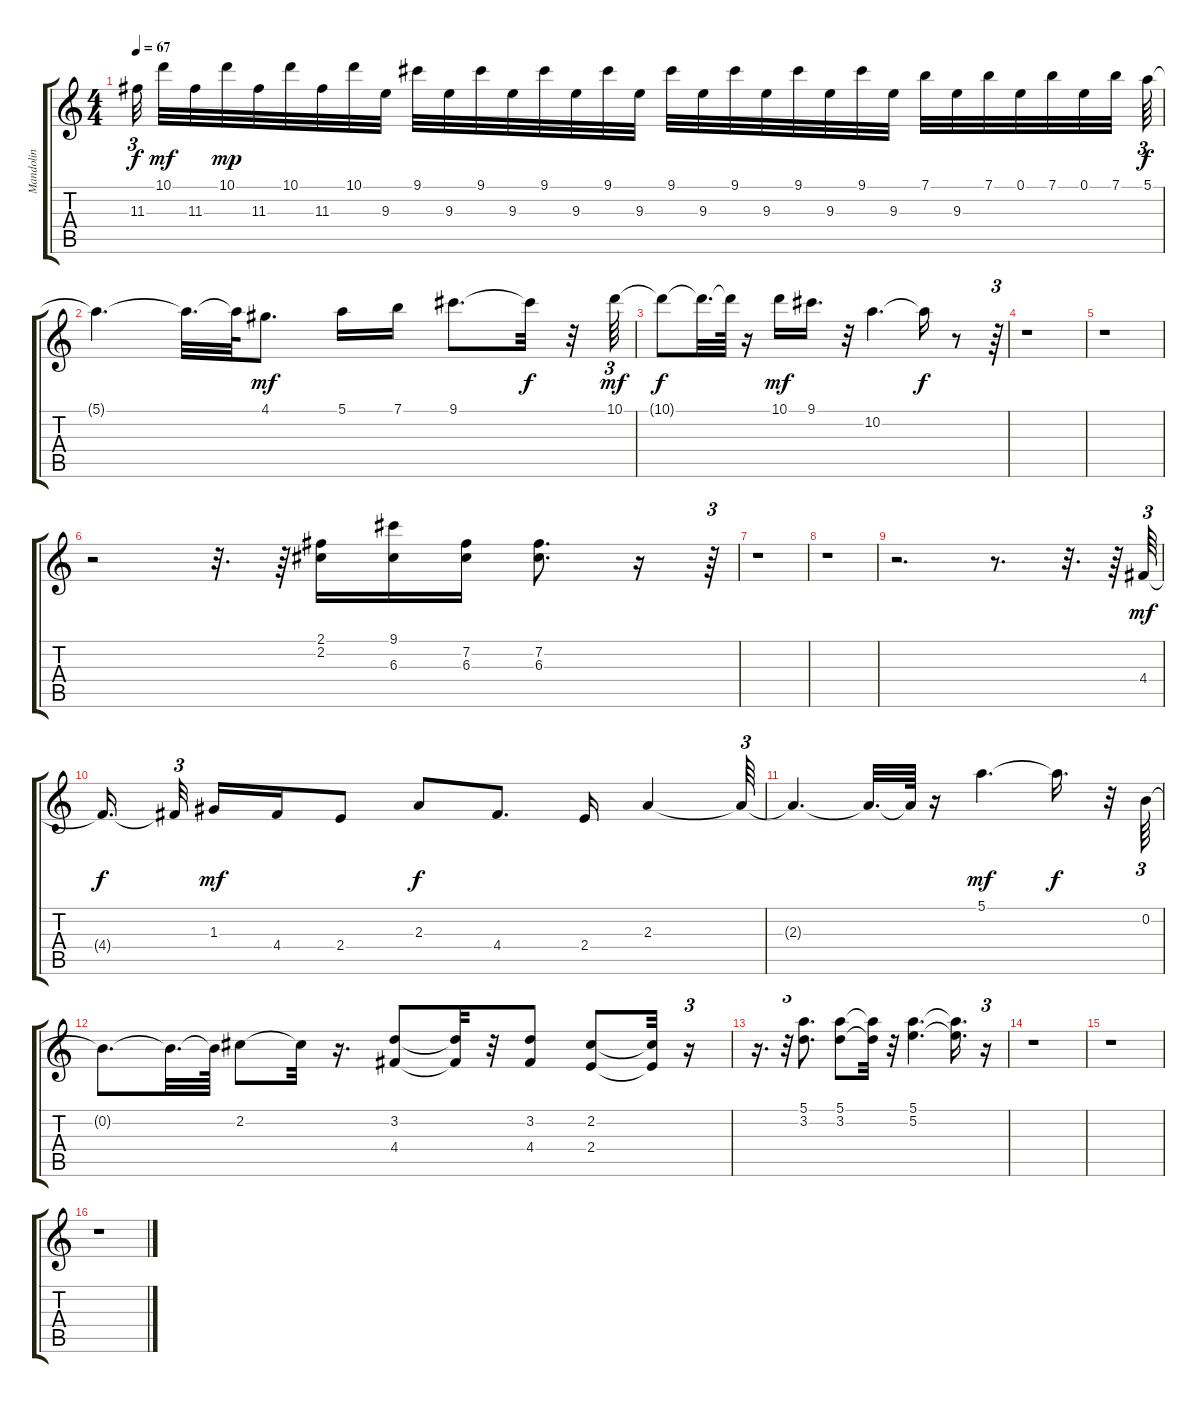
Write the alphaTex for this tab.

\track ("Mandolin" "Mandolin") {instrument acousticguitarsteel}
\staff {score tabs}
\tuning (E4 B3 G3 D3 A2 E2) {hide}
\ts (4 4)
\tempo 67
\clef g2
\ks c
11.3{t}.32{tu (3 2) dy f} 10.1.32{dy mf} 11.3.32 10.1.32{dy mp} 11.3.32 10.1.32 11.3.32 10.1.32 9.3.32 9.1.32 9.3.32 9.1.32 9.3.32 9.1.32 9.3.32 9.1.32 9.3.32 9.1.32 9.3.32 9.1.32 9.3.32 9.1.32 9.3.32 9.1.32 9.3.32 7.1.32 9.3.32 7.1.32 0.1.32 7.1.32 0.1.32 7.1.32 5.1.64{tu (3 2) dy f} |
5.1{t}.4{d} 5.1{t}.32{d} 5.1{t}.64 4.1.8{d dy mf} 5.1.16 7.1.16 9.1.8{d} 9.1{t}.32{dy f} r.32 10.1.64{tu (3 2) dy mf} |
10.1{t}.8{dy f} 10.1{t}.32{d} 10.1{t}.64 r.16 10.1.16{dy mf} 9.1.16{d} r.32 10.2.4{d} 10.2{t}.16{dy f} r.8 r.64{tu (3 2)} |
r.1 |
r.1 |
r.2 r.32{d} r.64 (2.1 2.2).16 (9.1 6.3).16 (7.2 6.3).16 (7.2 6.3).8{d} r.16 r.64{tu (3 2)} |
r.1 |
r.1 |
r.2{d} r.8{d} r.32{d} r.64 4.4.64{tu (3 2) dy mf} |
4.4{t}.16{d dy f} 4.4{t}.32{tu (3 2)} 1.3.16{dy mf} 4.4.16 2.4.8 2.3.8{dy f} 4.4.8{d} 2.4.16 2.3.4 2.3{t}.64{tu (3 2)} |
2.3{t}.4{d} 2.3{t}.32{d} 2.3{t}.64 r.16 5.1.4{d dy mf} 5.1{t}.16{d dy f} r.32 0.2.64{tu (3 2)} |
0.2{t}.8{d} 0.2{t}.32{d} 0.2{t}.64 2.2.8 2.2{t}.32 r.16{d} (3.2 4.4).8 (3.2{t} 4.4{t}).32 r.32 (3.2 4.4).8 (2.2 2.4).8 (2.2{t} 2.4{t}).32 r.16{tu (3 2)} |
r.16{d} r.32{tu (3 2)} (5.1 3.2).8{d} (5.1 3.2).8 (5.1{t} 3.2{t}).32 r.32 (5.1 5.2).4{d} (5.1{t} 5.2{t}).16{d} r.16{tu (3 2)} |
r.1 |
r.1 |
r.1
